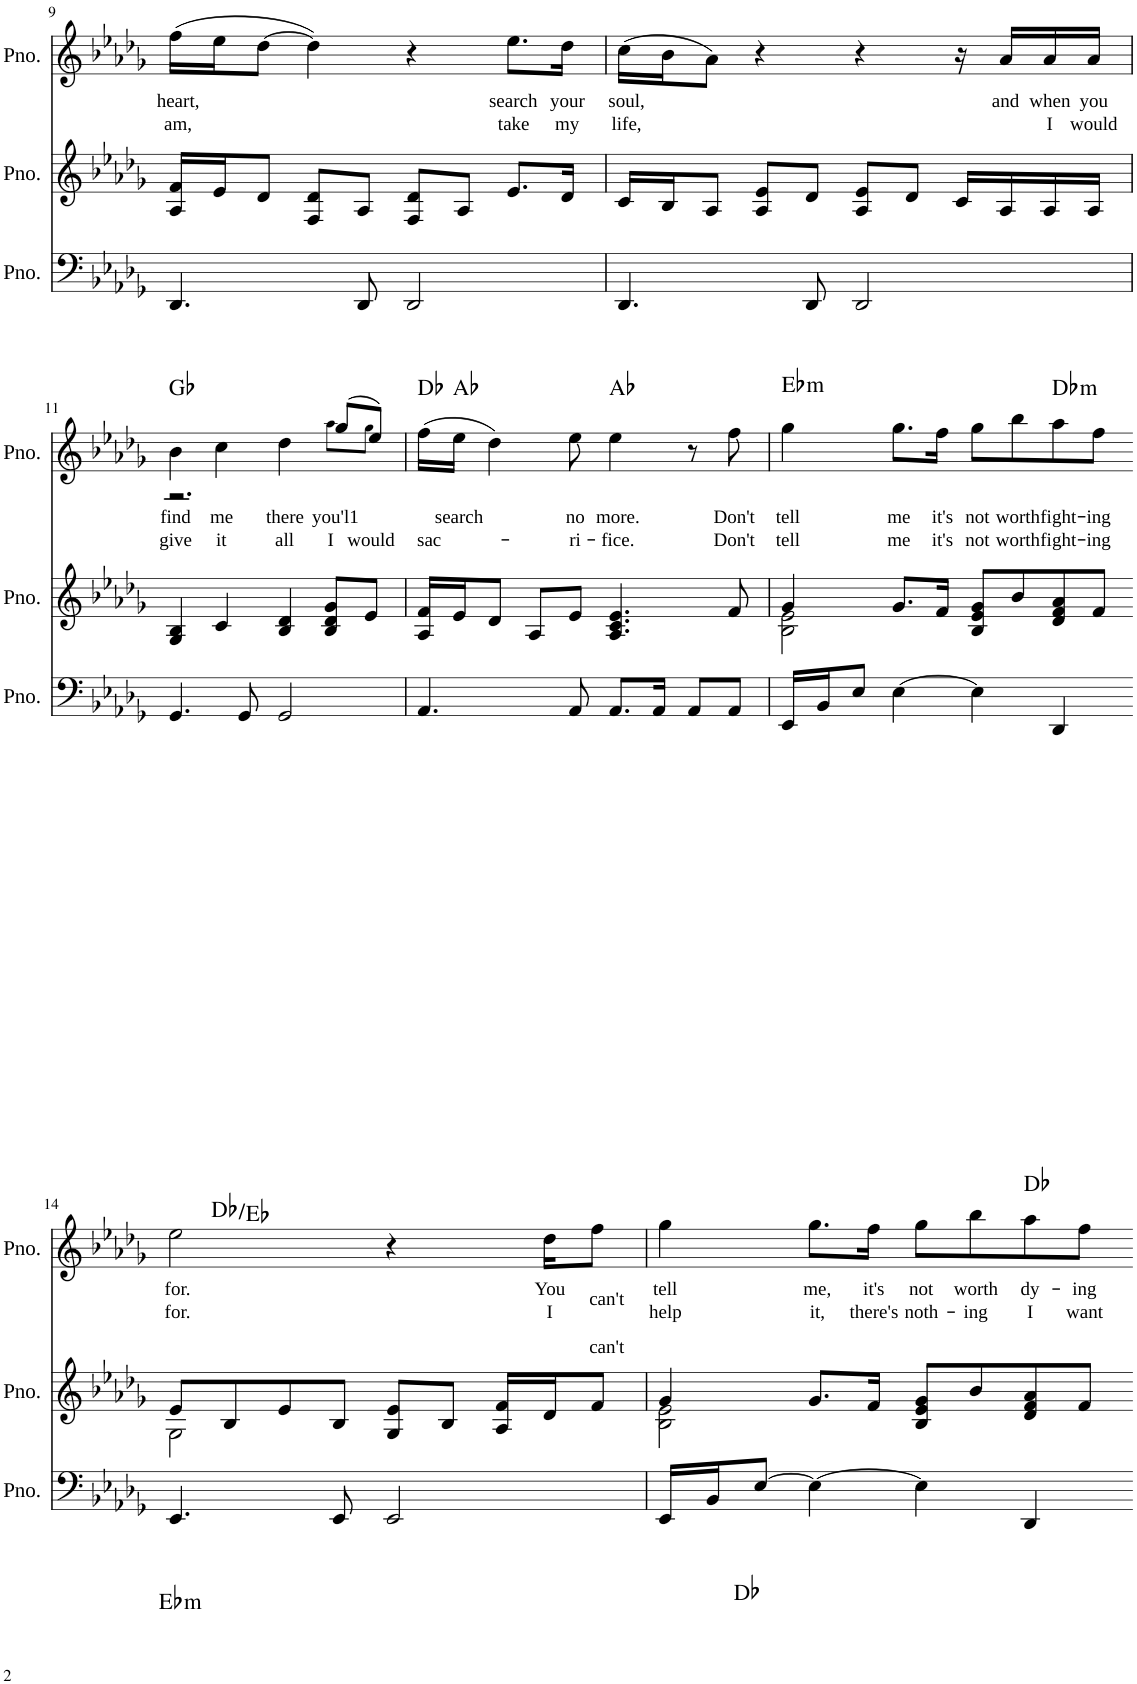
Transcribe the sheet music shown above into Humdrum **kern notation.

**kern	**kern	**kern	**text	**text	**harte
*part3	*part2	*part1	*part1	*part1	*part1
*staff3	*staff2	*staff1	*staff1	*staff1	*
*I"Piano	*I"Piano	*I"Piano	*	*	*
*I'Pno.	*I'Pno.	*I'Pno.	*	*	*
!!LO:PB:g=z
*clefF4	*clefG2	*clefG2	*	*	*
*k[b-e-a-d-g-]	*k[b-e-a-d-g-]	*k[b-e-a-d-g-]	*	*	*
*M4/4	*M4/4	*M4/4	*	*	*
=9	=9	=9	=9	=9	=9
!	!	!	!LO:LY:b	!LO:LY:b	!
4.DD-/	16A-/ 16f/LL	(16ff\LL	heart,	am,	.
.	16e-/J	16ee-\J	.	.	.
.	8d-/J	[8dd-\J	.	.	.
.	8F/ 8d-/L	4dd-\])	.	.	.
8DD-/	8A-/J	.	.	.	.
2DD-/	8F/ 8d-/L	4r	.	.	.
.	8A-/J	.	.	.	.
!	!	!	!LO:LY:b	!LO:LY:b	!
.	8.e-/L	8.ee-\L	search	take	.
!	!	!	!LO:LY:b	!LO:LY:b	!
.	16d-/Jk	16dd-\Jk	your	my	.
=10	=10	=10	=10	=10	=10
!	!	!	!LO:LY:b	!LO:LY:b	!
4.DD-/	16c/LL	(16cc\LL	soul,	life,	.
.	16B-/J	16b-\J	.	.	.
.	8A-/J	8a-\J)	.	.	.
.	8A-/ 8e-/L	4r	.	.	.
8DD-/	8d-/J	.	.	.	.
2DD-/	8A-/ 8e-/L	4r	.	.	.
.	8d-/J	.	.	.	.
.	16c/LL	16r	.	.	.
!	!	!	!LO:LY:b	!	!
.	16A-/	16a-/LL	and	.	.
!	!	!	!LO:LY:b	!LO:LY:b	!
.	16A-/	16a-/	when	I	.
!	!	!	!LO:LY:b	!LO:LY:b	!
.	16A-/JJ	16a-/JJ	you	would	.
!!LO:LB:g=z
=11	=11	=11	=11	=11	=11
!	!	!	!LO:LY:b	!LO:LY:b	!
*	*	*^	*	*	*
4.GG-/	4G-/ 4B-/	4b-\	2.r	find	give	Gb:maj
!	!	!	!	!LO:LY:b	!LO:LY:b	!
.	4c/	4cc\	.	me	it	.
8GG-/	.	.	.	.	.	.
!	!	!	!	!LO:LY:b	!LO:LY:b	!
2GG-/	4B-/ 4d-/	4dd-\	.	there	all	.
!	!	!	!	!LO:LY:b	!LO:LY:b	!
.	8B-/ 8d-/ 8g-/L	(8gg-/L	8aa-!\L	you'l1	I	.
!	!	!	!	!	!LO:LY:b	!
.	8e-/J	8ee-/J)	8gg-!\J	.	would	.
=12	=12	=12	=12	=12	=12	=12
!	!	!	!	!	!LO:LY:b	!
*	*	*v	*v	*	*	*
4.AA-/	16A-/ 16f/LL	(16ff\LL	.	sac-	Db:maj
!	!	!	!LO:LY:b	!	!
.	16e-/J	16ee-\JJ	search	.	Ab:maj
.	8d-/J	4dd-\)	.	.	.
.	8A-/L	.	.	.	.
!	!	!	!LO:LY:b	!LO:LY:b	!
8AA-/	8e-/J	8ee-\	no	-ri-	.
!	!	!	!LO:LY:b	!LO:LY:b	!
8.AA-/L	4.A-/ 4.c/ 4.e-/	4ee-\	more.	-fice.	Ab:maj
16AA-/Jk	.	.	.	.	.
8AA-/L	.	8r	.	.	.
!	!	!	!LO:LY:b	!LO:LY:b	!
8AA-/J	8f/	8ff\	Don't	Don't	.
=13	=13	=13	=13	=13	=13
*	*^	*	*	*	*
!	!	!	!	!LO:LY:b	!LO:LY:b	!LO:H:kt=m
16EE-/LL	4g-/	2B-\ 2e-\	4gg-\	tell	tell	Eb:min
16BB-/J	.	.	.	.	.	.
8E-/J	.	.	.	.	.	.
!	!	!	!	!LO:LY:b	!LO:LY:b	!
[4E-\	8.g-/L	.	8.gg-\L	me	me	.
!	!	!	!	!LO:LY:b	!LO:LY:b	!
.	16f/Jk	.	16ff\Jk	it's	it's	.
!	!	!	!	!LO:LY:b	!LO:LY:b	!
4E-\]	8B-/ 8e-/ 8g-/L	2ryy	8gg-\L	not	not	.
!	!	!	!	!LO:LY:b	!LO:LY:b	!
.	8b-/	.	8bb-\	worth	worth	.
!	!	!	!	!LO:LY:b	!LO:LY:b	!LO:H:kt=m
4DD-/	8d-/ 8f/ 8a-/	.	8aa-\	fight-	fight-	Db:min
!	!	!	!	!LO:LY:b	!LO:LY:b	!
.	8f/J	.	8ff\J	-ing	-ing	.
!!LO:LB:g=z
=14-	=14-	=14-	=14-	=14-	=14-	=14-
!	!	!	!	!LO:LY:b	!LO:LY:b	!
4.EE-/	8e-/L	2G-\	2ee-\	for.	for.	.
.	8B-/	.	.	.	.	.
.	8e-/	.	.	.	.	.
8EE-/	8B-/J	.	.	.	.	.
2EE-/	8G-/ 8e-/L	2ryy	4r	.	.	.
.	8B-/J	.	.	.	.	.
.	16A-/ 16f/LL	.	16ryy	.	.	.
!	!	!	!	!LO:LY:b	!LO:LY:b	!
.	16d-/J	.	16dd-\KL	You	I	.
!	!	!	!	!LO:LY:b	!LO:LY:b	!
.	8f/J	.	8ff\J	can't	can't	.
=15	=15	=15	=15	=15	=15	=15
!	!	!	!	!LO:LY:b	!LO:LY:b	!
16EE-/LL	4g-/	2B-\ 2e-\	4gg-\	tell	help	.
16BB-/J	.	.	.	.	.	.
[8E-/J	.	.	.	.	.	.
!	!	!	!	!LO:LY:b	!LO:LY:b	!
4E-\_	8.g-/L	.	8.gg-\L	me,	it,	.
!	!	!	!	!LO:LY:b	!LO:LY:b	!
.	16f/Jk	.	16ff\Jk	it's	there's	.
!	!	!	!	!LO:LY:b	!LO:LY:b	!
4E-\]	8B-/ 8e-/ 8g-/L	2ryy	8gg-\L	not	noth-	.
!	!	!	!	!LO:LY:b	!LO:LY:b	!
.	8b-/	.	8bb-\	worth	-ing	.
!	!	!	!	!LO:LY:b	!LO:LY:b	!
4DD-/	8d-/ 8f/ 8a-/	.	8aa-\	dy-	I	Db:maj
!	!	!	!	!LO:LY:b	!LO:LY:b	!
.	8f/J	.	8ff\J	-ing	want	.
*	*v	*v	*	*	*	*
=-	=-	=-	=-	=-	=-
*-	*-	*-	*-	*-	*-
